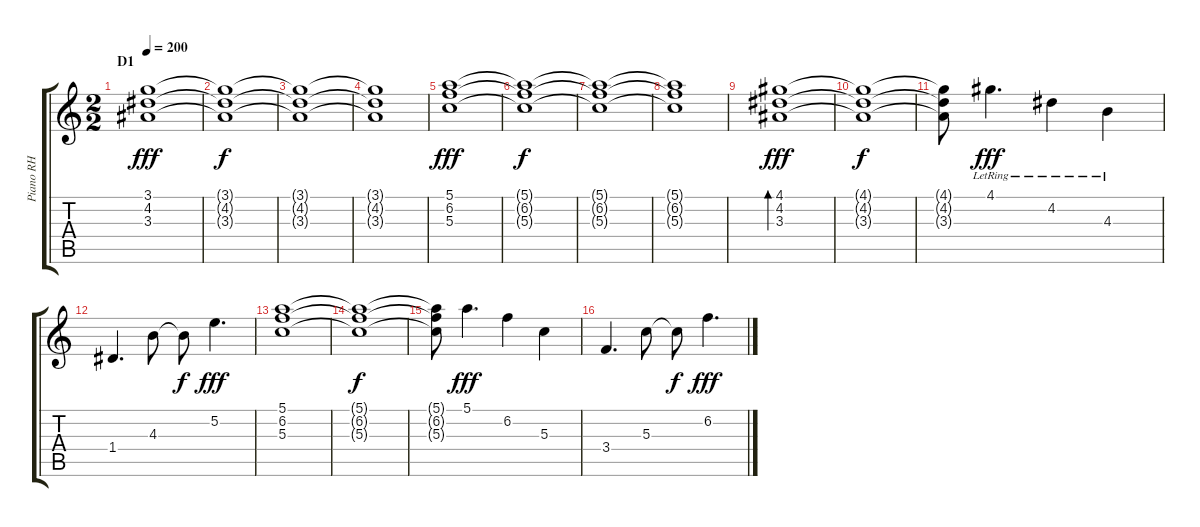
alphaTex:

\track ("Piano RH" "Piano RH") {instrument acousticgrandpiano}
\staff {score tabs}
\tuning (E5 B4 G4 D4 A3 E3) {hide}
\ts (2 2)
\section ("" "D1")
\tempo 200
\clef g2
\ks c
(3.1 4.2 3.3).1{dy fff} |
(3.1{t} 4.2{t} 3.3{t}).1{dy f} |
(3.1{t} 4.2{t} 3.3{t}).1 |
(3.1{t} 4.2{t} 3.3{t}).1 |
(5.1 6.2 5.3).1{dy fff} |
(5.1{t} 6.2{t} 5.3{t}).1{dy f} |
(5.1{t} 6.2{t} 5.3{t}).1 |
(5.1{t} 6.2{t} 5.3{t}).1 |
(4.1 4.2 3.3).1{bd 480 dy fff} |
(4.1{t} 4.2{t} 3.3{t}).1{dy f} |
(4.1{t} 4.2{t} 3.3{t}).8 4.1{lr}.4{d dy fff} 4.2{lr}.4 4.3{lr}.4 |
1.4.4{d} 4.3.8 4.3{t}.8{dy f} 5.2.4{d dy fff} |
(5.1 6.2 5.3).1 |
(5.1{t} 6.2{t} 5.3{t}).1{dy f} |
(5.1{t} 6.2{t} 5.3{t}).8 5.1.4{d dy fff} 6.2.4 5.3.4 |
3.4.4{d} 5.3.8 5.3{t}.8{dy f} 6.2.4{d dy fff}
